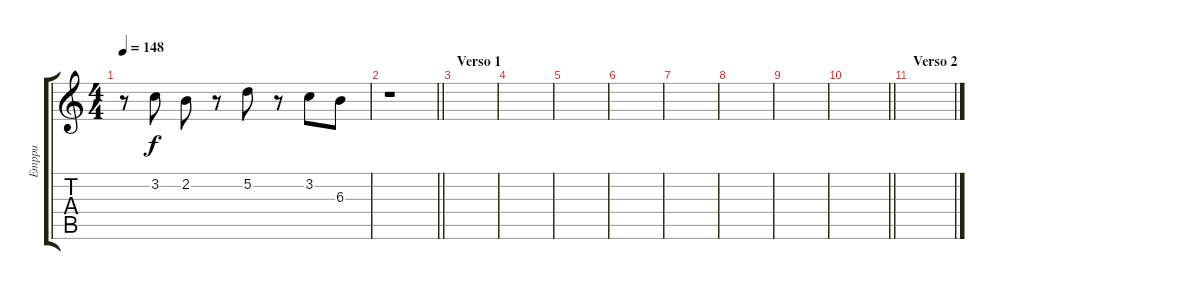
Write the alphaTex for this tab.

\track ("Emppu" "Emppu") {instrument overdrivenguitar}
\staff {score tabs}
\tuning (D4 A3 F3 C3 G2 D2) {hide}
\ts (4 4)
\tempo 148
\clef g2
\ks c
r.8{dy f} 3.2.8 2.2.8 r.8 5.2.8 r.8 3.2.8 6.3.8 |
\barLineRight lightlight
r.1 |
\section ("" "Verso 1")
|
|
|
|
|
|
|
\barLineRight lightlight
|
\section ("" "Verso 2")
